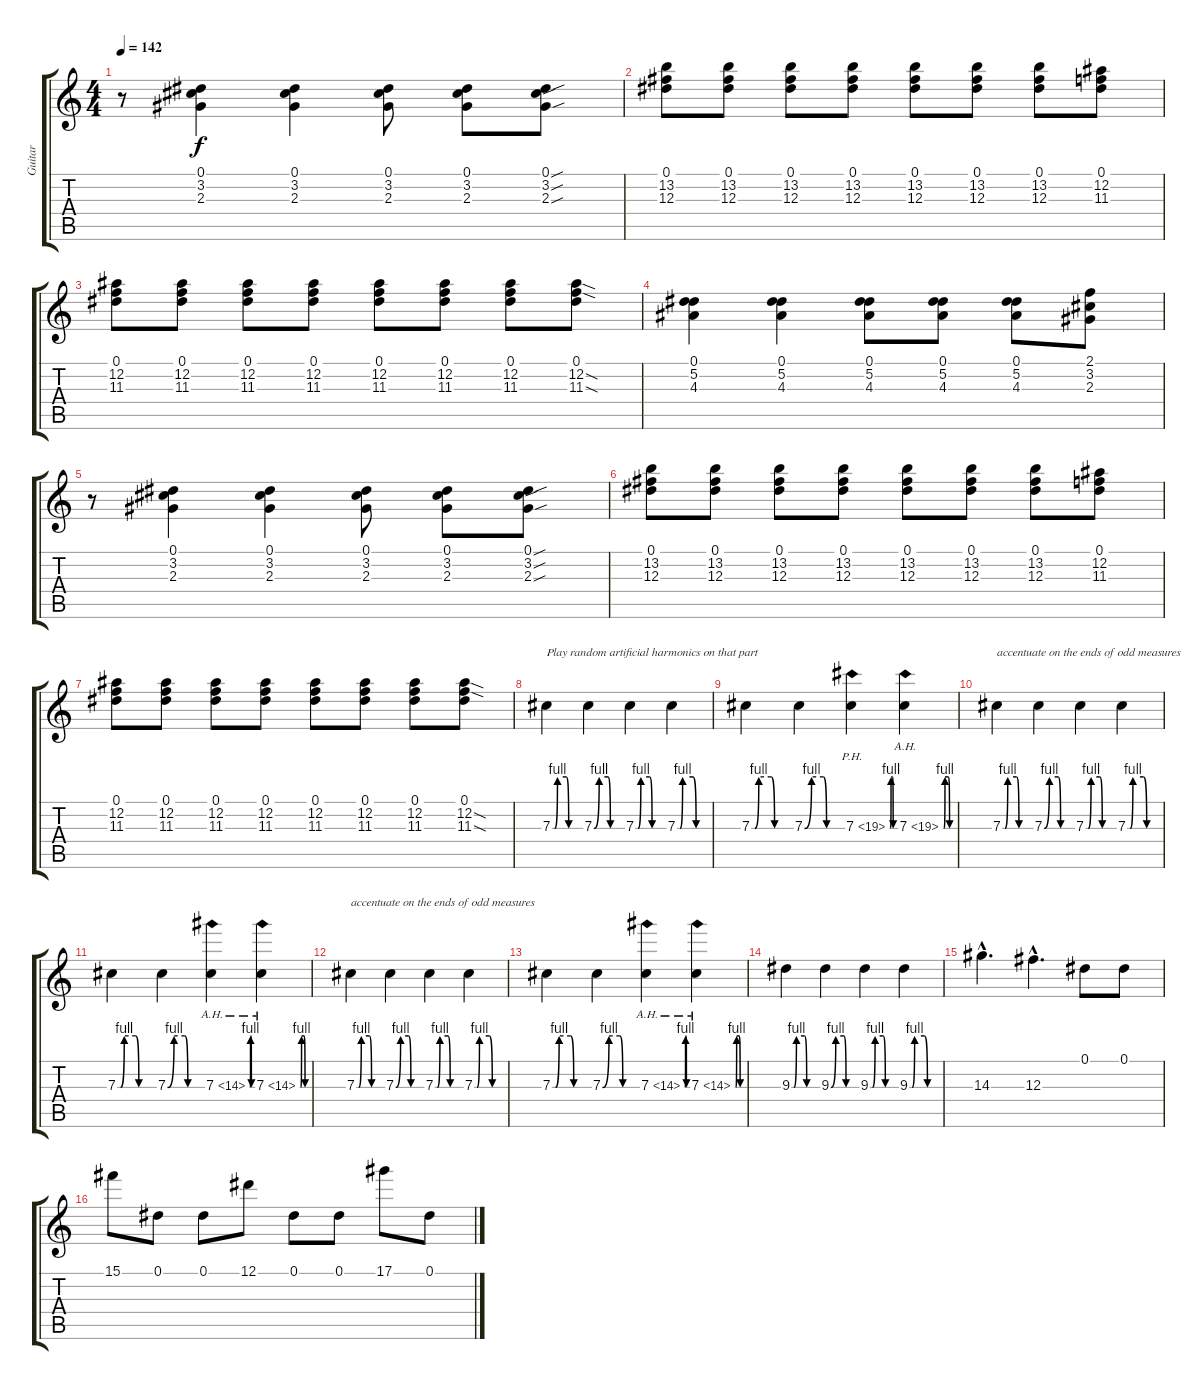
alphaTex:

\track ("Guitar" "Guitar") {instrument electricguitarclean}
\staff {score tabs}
\tuning (Eb4 Bb3 Gb3 Db3 Ab2 Eb2) {hide}
\ts (4 4)
\tempo 142
\clef g2
\ks c
r.8{dy f} (0.1 3.2 2.3).4 (0.1 3.2 2.3).4 (0.1 3.2 2.3).8 (0.1 3.2 2.3).8 (0.1{sou} 3.2{sou} 2.3{sou}).8 |
(0.1 13.2 12.3).8 (0.1 13.2 12.3).8 (0.1 13.2 12.3).8 (0.1 13.2 12.3).8 (0.1 13.2 12.3).8 (0.1 13.2 12.3).8 (0.1 13.2 12.3).8 (0.1 12.2 11.3).8 |
(0.1 12.2 11.3).8 (0.1 12.2 11.3).8 (0.1 12.2 11.3).8 (0.1 12.2 11.3).8 (0.1 12.2 11.3).8 (0.1 12.2 11.3).8 (0.1 12.2 11.3).8 (0.1 12.2{sod} 11.3{sod}).8 |
(0.1 5.2 4.3).4 (0.1 5.2 4.3).4 (0.1 5.2 4.3).8 (0.1 5.2 4.3).8 (0.1 5.2 4.3).8 (2.1 3.2 2.3).8 |
r.8 (0.1 3.2 2.3).4 (0.1 3.2 2.3).4 (0.1 3.2 2.3).8 (0.1 3.2 2.3).8 (0.1{sou} 3.2{sou} 2.3{sou}).8 |
(0.1 13.2 12.3).8 (0.1 13.2 12.3).8 (0.1 13.2 12.3).8 (0.1 13.2 12.3).8 (0.1 13.2 12.3).8 (0.1 13.2 12.3).8 (0.1 13.2 12.3).8 (0.1 12.2 11.3).8 |
(0.1 12.2 11.3).8 (0.1 12.2 11.3).8 (0.1 12.2 11.3).8 (0.1 12.2 11.3).8 (0.1 12.2 11.3).8 (0.1 12.2 11.3).8 (0.1 12.2 11.3).8 (0.1 12.2{sod} 11.3{sod}).8 |
7.3{be (custom 0 0 5 0 11 4 30 4 35 0 45 0 60 0)}.4{txt "Play random artificial harmonics on that part"} 7.3{be (custom 0 0 11 4 30 4 35 0 40 0 60 0)}.4 7.3{be (custom 0 0 5 0 11 4 30 4 35 0 45 0 60 0)}.4 7.3{be (custom 0 0 5 0 10 4 30 4 36 0 45 0 60 0)}.4 |
7.3{be (custom 0 0 5 0 11 4 30 4 35 0 45 0 60 0)}.4 7.3{be (custom 0 0 11 4 30 4 35 0 40 0 60 0)}.4 7.3{be (custom 0 0 5 0 11 4 30 4 35 0 45 0 60 0) ph 12}.4 7.3{be (custom 0 0 5 0 10 4 30 4 36 0 45 0 60 0) ah 12}.4 |
7.3{be (custom 0 0 5 0 11 4 30 4 35 0 45 0 60 0)}.4{txt "accentuate on the ends of odd measures"} 7.3{be (custom 0 0 11 4 30 4 35 0 40 0 60 0)}.4 7.3{be (custom 0 0 5 0 11 4 30 4 35 0 45 0 60 0)}.4 7.3{be (custom 0 0 5 0 10 4 30 4 36 0 45 0 60 0)}.4 |
7.3{be (custom 0 0 5 0 11 4 30 4 35 0 45 0 60 0)}.4 7.3{be (custom 0 0 11 4 30 4 35 0 40 0 60 0)}.4 7.3{be (custom 0 0 5 0 11 4 30 4 35 0 45 0 60 0) ah 7}.4 7.3{be (custom 0 0 5 0 10 4 30 4 36 0 45 0 60 0) ah 7}.4 |
7.3{be (custom 0 0 5 0 11 4 30 4 35 0 45 0 60 0)}.4{txt "accentuate on the ends of odd measures"} 7.3{be (custom 0 0 11 4 30 4 35 0 40 0 60 0)}.4 7.3{be (custom 0 0 5 0 11 4 30 4 35 0 45 0 60 0)}.4 7.3{be (custom 0 0 5 0 10 4 30 4 36 0 45 0 60 0)}.4 |
7.3{be (custom 0 0 5 0 11 4 30 4 35 0 45 0 60 0)}.4 7.3{be (custom 0 0 11 4 30 4 35 0 40 0 60 0)}.4 7.3{be (custom 0 0 5 0 11 4 30 4 35 0 45 0 60 0) ah 7}.4 7.3{be (custom 0 0 5 0 10 4 30 4 36 0 45 0 60 0) ah 7}.4 |
9.3{be (custom 0 0 5 0 11 4 30 4 35 0 45 0 60 0)}.4 9.3{be (custom 0 0 11 4 30 4 35 0 40 0 60 0)}.4 9.3{be (custom 0 0 5 0 11 4 30 4 35 0 45 0 60 0)}.4 9.3{be (custom 0 0 5 0 10 4 30 4 36 0 45 0 60 0)}.4 |
14.3{hac}.4{d} 12.3{hac}.4{d} 0.1.8 0.1.8 |
15.1.8 0.1.8 0.1.8 12.1.8 0.1.8 0.1.8 17.1.8 0.1.8
